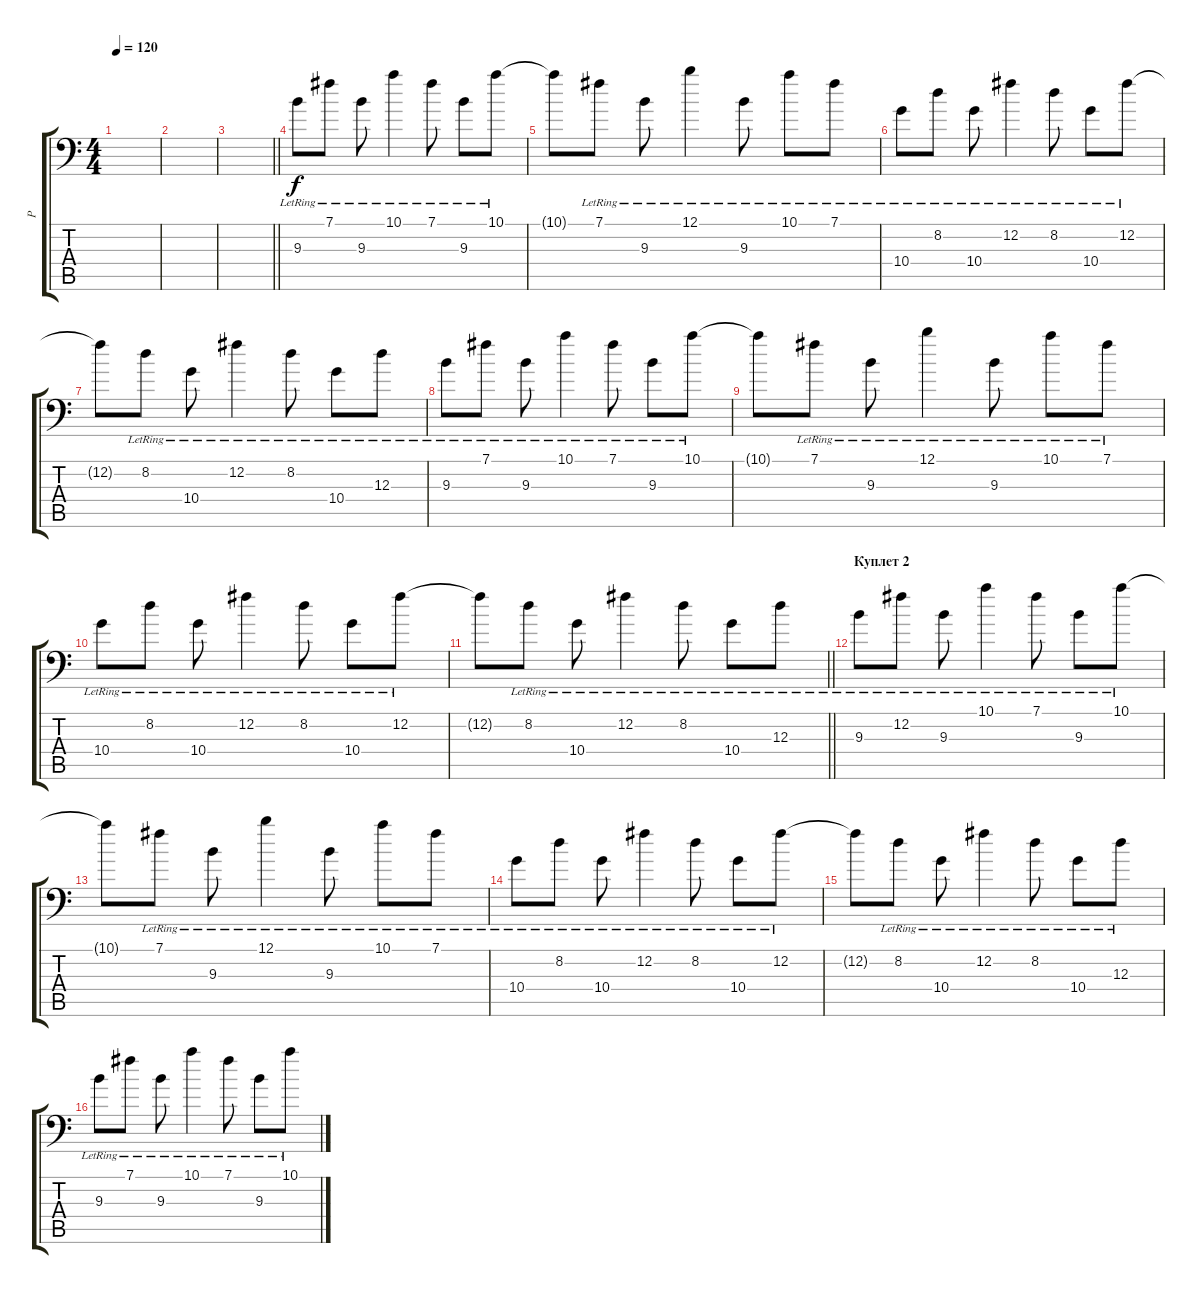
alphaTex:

\track ("Р" "Р") {instrument electricguitarclean}
\staff {score tabs}
\tuning (B3 Gb3 D3 A2 E2 A1) {hide}
\ts (4 4)
\tempo 120
\clef f4
\ks c
|
|
\barLineRight lightlight
|
\section ("" "")
9.3{lr}.8 7.1{lr}.8 9.3{lr}.8 10.1{lr}.4 7.1{lr}.8 9.3{lr}.8 10.1{lr}.8 |
10.1{t}.8 7.1{lr}.8 9.3{lr}.8 12.1{lr}.4 9.3{lr}.8 10.1{lr}.8 7.1{lr}.8 |
10.4{lr}.8 8.2{lr}.8 10.4{lr}.8 12.2{lr}.4 8.2{lr}.8 10.4{lr}.8 12.2{lr}.8 |
12.2{t}.8 8.2{lr}.8 10.4{lr}.8 12.2{lr}.4 8.2{lr}.8 10.4{lr}.8 12.3{lr}.8 |
9.3{lr}.8 7.1{lr}.8 9.3{lr}.8 10.1{lr}.4 7.1{lr}.8 9.3{lr}.8 10.1{lr}.8 |
10.1{t}.8 7.1{lr}.8 9.3{lr}.8 12.1{lr}.4 9.3{lr}.8 10.1{lr}.8 7.1{lr}.8 |
10.4{lr}.8 8.2{lr}.8 10.4{lr}.8 12.2{lr}.4 8.2{lr}.8 10.4{lr}.8 12.2{lr}.8 |
\barLineRight lightlight
12.2{t}.8 8.2{lr}.8 10.4{lr}.8 12.2{lr}.4 8.2{lr}.8 10.4{lr}.8 12.3{lr}.8 |
\section ("" "Куплет 2")
9.3{lr}.8 12.2{lr}.8 9.3{lr}.8 10.1{lr}.4 7.1{lr}.8 9.3{lr}.8 10.1{lr}.8 |
10.1{t}.8 7.1{lr}.8 9.3{lr}.8 12.1{lr}.4 9.3{lr}.8 10.1{lr}.8 7.1{lr}.8 |
10.4{lr}.8 8.2{lr}.8 10.4{lr}.8 12.2{lr}.4 8.2{lr}.8 10.4{lr}.8 12.2{lr}.8 |
12.2{t}.8 8.2{lr}.8 10.4{lr}.8 12.2{lr}.4 8.2{lr}.8 10.4{lr}.8 12.3{lr}.8 |
9.3{lr}.8 7.1{lr}.8 9.3{lr}.8 10.1{lr}.4 7.1{lr}.8 9.3{lr}.8 10.1{lr}.8
